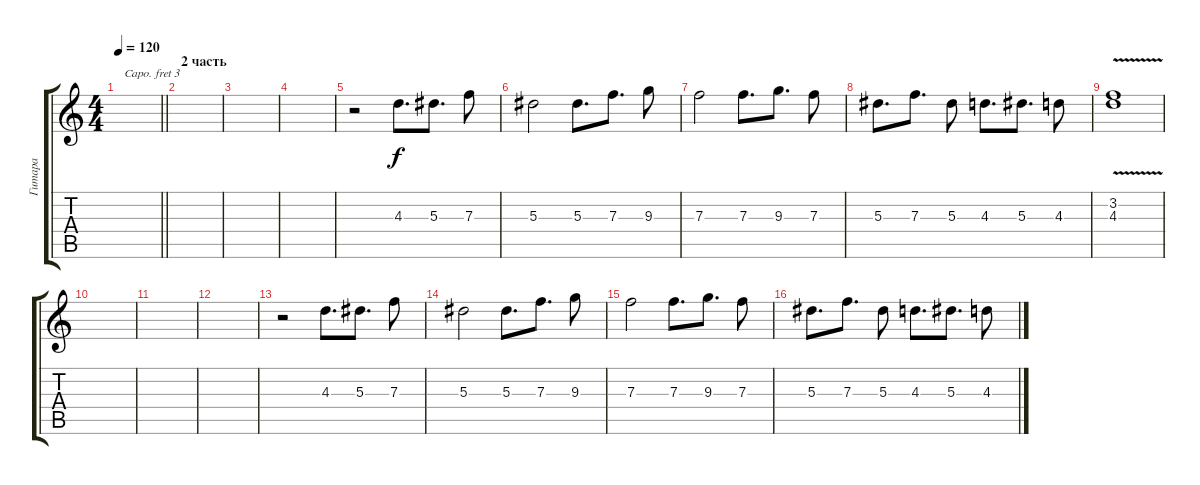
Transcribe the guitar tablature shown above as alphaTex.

\track ("Гитара" "Гитара") {instrument acousticguitarsteel}
\staff {score tabs}
\capo 3
\tuning (E4 B3 G3 D3 A2 E2) {hide}
\ts (4 4)
\tempo 120
\clef g2
\barLineRight lightlight
\ks c
|
\section ("" "2 часть")
|
|
|
r.2 4.3.8{d} 5.3.8{d} 7.3.8 |
5.3.2 5.3.8{d} 7.3.8{d} 9.3.8 |
7.3.2 7.3.8{d} 9.3.8{d} 7.3.8 |
5.3.8{d} 7.3.8{d} 5.3.8 4.3.8{d} 5.3.8{d} 4.3.8 |
(3.2{v} 4.3).1 |
|
|
|
r.2 4.3.8{d} 5.3.8{d} 7.3.8 |
5.3.2 5.3.8{d} 7.3.8{d} 9.3.8 |
7.3.2 7.3.8{d} 9.3.8{d} 7.3.8 |
5.3.8{d} 7.3.8{d} 5.3.8 4.3.8{d} 5.3.8{d} 4.3.8
